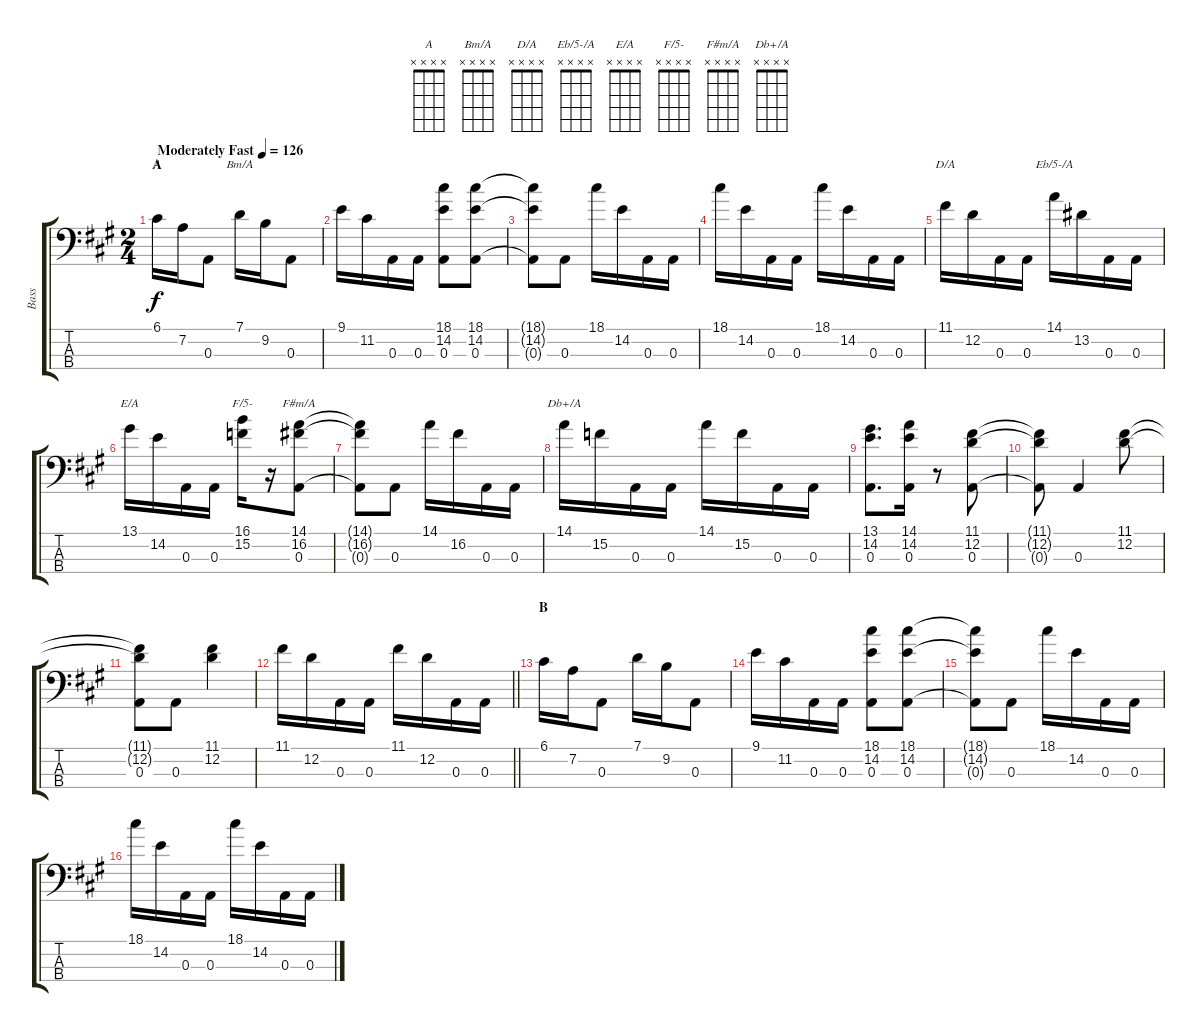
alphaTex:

\track ("Bass" "Bass") {instrument fretlessbass}
\staff {score tabs}
\tuning (G2 D2 A1 E1) {hide}
\chord ("A" x x x x)
\chord ("Bm/A" x x x x)
\chord ("D/A" x x x x)
\chord ("Eb/5-/A" x x x x)
\chord ("E/A" x x x x)
\chord ("F/5-" x x x x)
\chord ("F#m/A" x x x x)
\chord ("Db+/A" x x x x)
\ts (2 4)
\section ("" "A")
\tempo (126 "Moderately Fast")
\clef f4
\ks a
6.1.16{ch "A" dy f instrument fretlessbass} 7.2.16 0.3.8 7.1.16{ch "Bm/A"} 9.2.16 0.3.8 |
9.1.16 11.2.16 0.3.16 0.3.16 (18.1 14.2 0.3).8 (18.1 14.2 0.3).8 |
(18.1{t} 14.2{t} 0.3{t}).8 0.3.8 18.1.16 14.2.16 0.3.16 0.3.16 |
18.1.16 14.2.16 0.3.16 0.3.16 18.1.16 14.2.16 0.3.16 0.3.16 |
11.1.16{ch "D/A"} 12.2.16 0.3.16 0.3.16 14.1.16{ch "Eb/5-/A"} 13.2.16 0.3.16 0.3.16 |
13.1.16{ch "E/A"} 14.2.16 0.3.16 0.3.16 (16.1 15.2).16{ch "F/5-"} r.16 (14.1 16.2 0.3).8{ch "F#m/A"} |
(14.1{t} 16.2{t} 0.3{t}).8 0.3.8 14.1.16 16.2.16 0.3.16 0.3.16 |
14.1.16{ch "Db+/A"} 15.2.16 0.3.16 0.3.16 14.1.16 15.2.16 0.3.16 0.3.16 |
(13.1 14.2 0.3).8{d} (14.1 14.2 0.3).16 r.8 (11.1 12.2 0.3).8 |
(11.1{t} 12.2{t} 0.3{t}).8 0.3.4 (11.1 12.2).8 |
(11.1{t} 12.2{t} 0.3).8 0.3.8 (11.1 12.2).4 |
\barLineRight lightlight
11.1.16 12.2.16 0.3.16 0.3.16 11.1.16 12.2.16 0.3.16 0.3.16 |
\section ("" "B")
6.1.16 7.2.16 0.3.8 7.1.16 9.2.16 0.3.8 |
9.1.16 11.2.16 0.3.16 0.3.16 (18.1 14.2 0.3).8 (18.1 14.2 0.3).8 |
(18.1{t} 14.2{t} 0.3{t}).8 0.3.8 18.1.16 14.2.16 0.3.16 0.3.16 |
18.1.16 14.2.16 0.3.16 0.3.16 18.1.16 14.2.16 0.3.16 0.3.16
